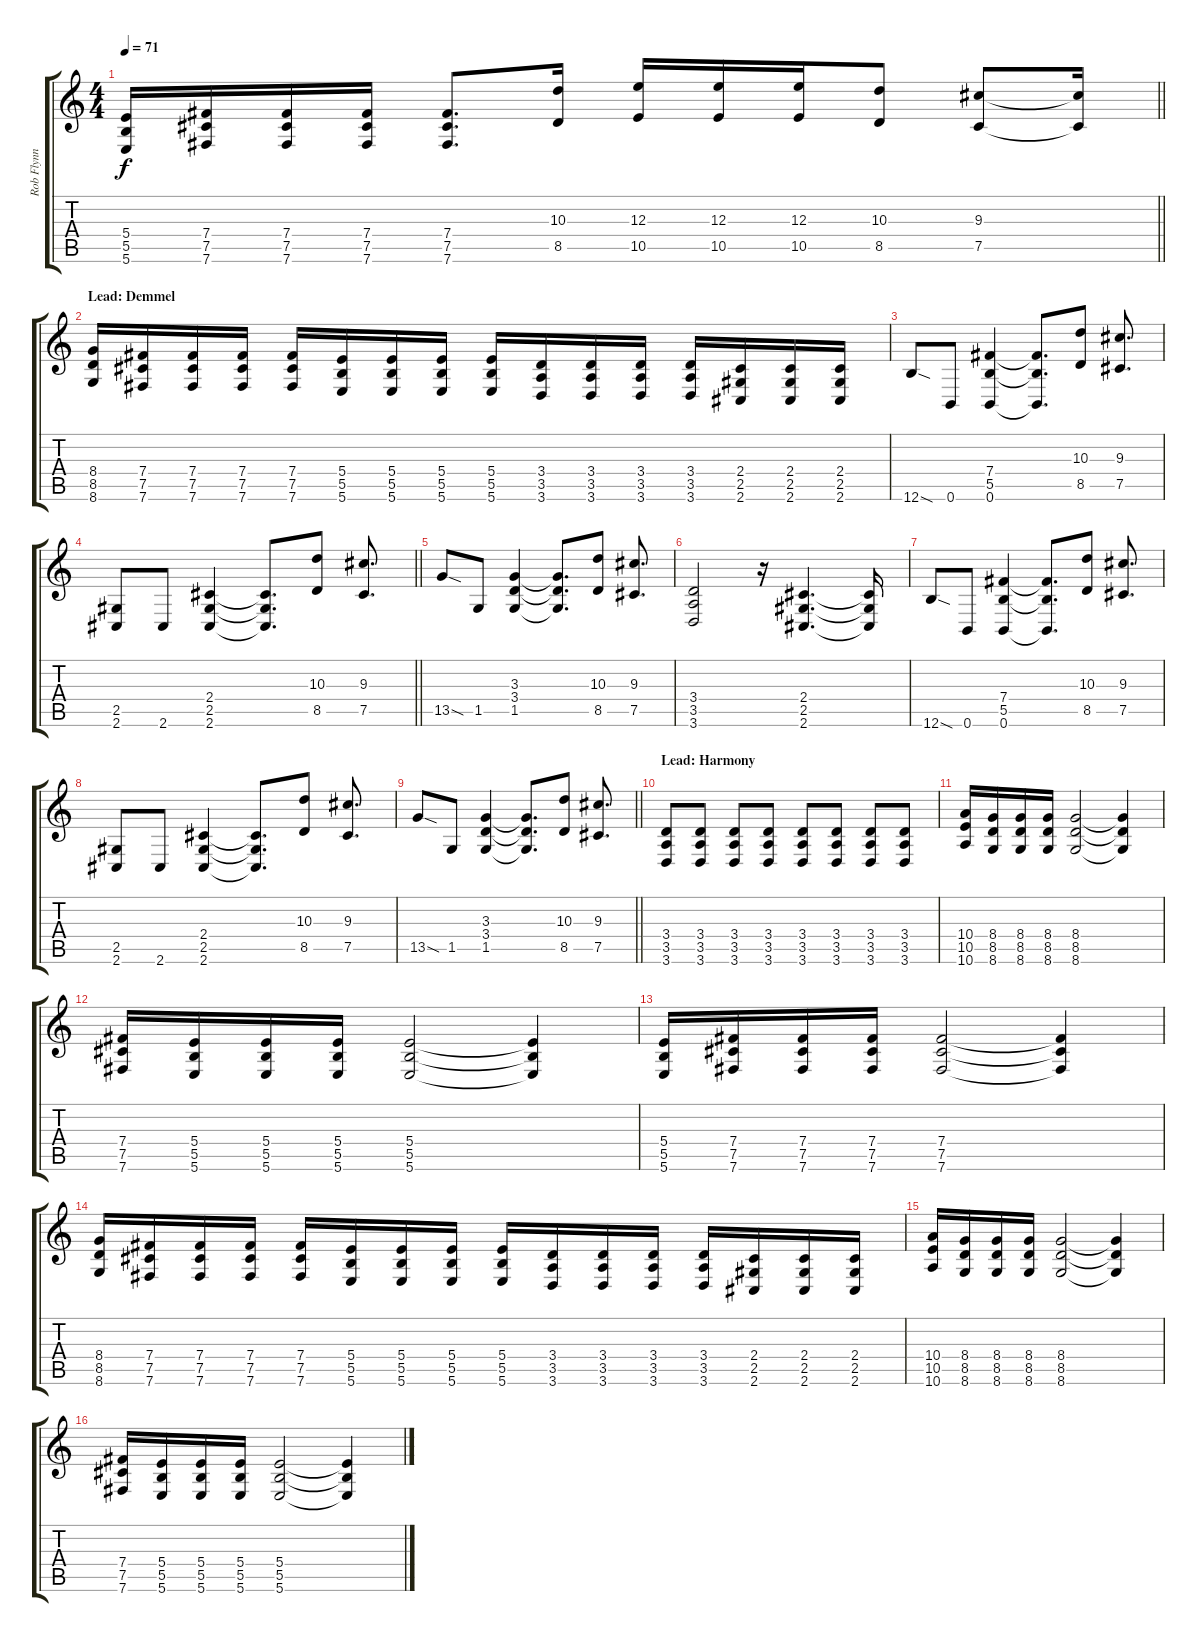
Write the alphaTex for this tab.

\track ("Rob Flynn - Rhythm guitar" "Rob Flynn ") {instrument distortionguitar}
\staff {score tabs}
\tuning (Db4 Ab3 E3 B2 Gb2 B1) {hide}
\ts (4 4)
\tempo 71
\clef g2
\barLineRight lightlight
\ks c
(5.4 5.5 5.6).16{dy f} (7.4 7.5 7.6).16 (7.4 7.5 7.6).16 (7.4 7.5 7.6).16 (7.4 7.5 7.6).8{d} (10.3 8.5).16 (12.3 10.5).16 (12.3 10.5).16 (12.3 10.5).16 (10.3 8.5).8 (9.3 7.5).8 (9.3{t} 7.5{t}).16 |
\section ("" "Lead: Demmel")
(8.4 8.5 8.6).16{volume 10} (7.4 7.5 7.6).16 (7.4 7.5 7.6).16 (7.4 7.5 7.6).16 (7.4 7.5 7.6).16 (5.4 5.5 5.6).16 (5.4 5.5 5.6).16 (5.4 5.5 5.6).16 (5.4 5.5 5.6).16 (3.4 3.5 3.6).16 (3.4 3.5 3.6).16 (3.4 3.5 3.6).16 (3.4 3.5 3.6).16 (2.4 2.5 2.6).16 (2.4 2.5 2.6).16 (2.4 2.5 2.6).16 |
12.6{sod}.8 0.6.8 (7.4 5.5 0.6).4 (7.4{t} 5.5{t} 0.6{t}).8{d} (10.3 8.5).8 (9.3 7.5).8{d} |
\barLineRight lightlight
(2.5 2.6).8 2.6.8 (2.4 2.5 2.6).4 (2.4{t} 2.5{t} 2.6{t}).8{d} (10.3 8.5).8 (9.3 7.5).8{d} |
13.5{sod}.8 1.5.8 (3.3 3.4 1.5).4 (3.3{t} 3.4{t} 1.5{t}).8{d} (10.3 8.5).8 (9.3 7.5).8{d} |
(3.4 3.5 3.6).2 r.16 (2.4 2.5 2.6).4{d} (2.4{t} 2.5{t} 2.6{t}).16 |
12.6{sod}.8 0.6.8 (7.4 5.5 0.6).4 (7.4{t} 5.5{t} 0.6{t}).8{d} (10.3 8.5).8 (9.3 7.5).8{d} |
(2.5 2.6).8 2.6.8 (2.4 2.5 2.6).4 (2.4{t} 2.5{t} 2.6{t}).8{d} (10.3 8.5).8 (9.3 7.5).8{d} |
\barLineRight lightlight
13.5{sod}.8 1.5.8 (3.3 3.4 1.5).4 (3.3{t} 3.4{t} 1.5{t}).8{d} (10.3 8.5).8 (9.3 7.5).8{d} |
\section ("" "Lead: Harmony")
(3.4 3.5 3.6).8 (3.4 3.5 3.6).8 (3.4 3.5 3.6).8 (3.4 3.5 3.6).8 (3.4 3.5 3.6).8 (3.4 3.5 3.6).8 (3.4 3.5 3.6).8 (3.4 3.5 3.6).8 |
(10.4 10.5 10.6).16 (8.4 8.5 8.6).16 (8.4 8.5 8.6).16 (8.4 8.5 8.6).16 (8.4 8.5 8.6).2 (8.4{t} 8.5{t} 8.6{t}).4 |
(7.4 7.5 7.6).16 (5.4 5.5 5.6).16 (5.4 5.5 5.6).16 (5.4 5.5 5.6).16 (5.4 5.5 5.6).2 (5.4{t} 5.5{t} 5.6{t}).4 |
(5.4 5.5 5.6).16 (7.4 7.5 7.6).16 (7.4 7.5 7.6).16 (7.4 7.5 7.6).16 (7.4 7.5 7.6).2 (7.4{t} 7.5{t} 7.6{t}).4 |
(8.4 8.5 8.6).16 (7.4 7.5 7.6).16 (7.4 7.5 7.6).16 (7.4 7.5 7.6).16 (7.4 7.5 7.6).16 (5.4 5.5 5.6).16 (5.4 5.5 5.6).16 (5.4 5.5 5.6).16 (5.4 5.5 5.6).16 (3.4 3.5 3.6).16 (3.4 3.5 3.6).16 (3.4 3.5 3.6).16 (3.4 3.5 3.6).16 (2.4 2.5 2.6).16 (2.4 2.5 2.6).16 (2.4 2.5 2.6).16 |
(10.4 10.5 10.6).16 (8.4 8.5 8.6).16 (8.4 8.5 8.6).16 (8.4 8.5 8.6).16 (8.4 8.5 8.6).2 (8.4{t} 8.5{t} 8.6{t}).4 |
(7.4 7.5 7.6).16 (5.4 5.5 5.6).16 (5.4 5.5 5.6).16 (5.4 5.5 5.6).16 (5.4 5.5 5.6).2 (5.4{t} 5.5{t} 5.6{t}).4
